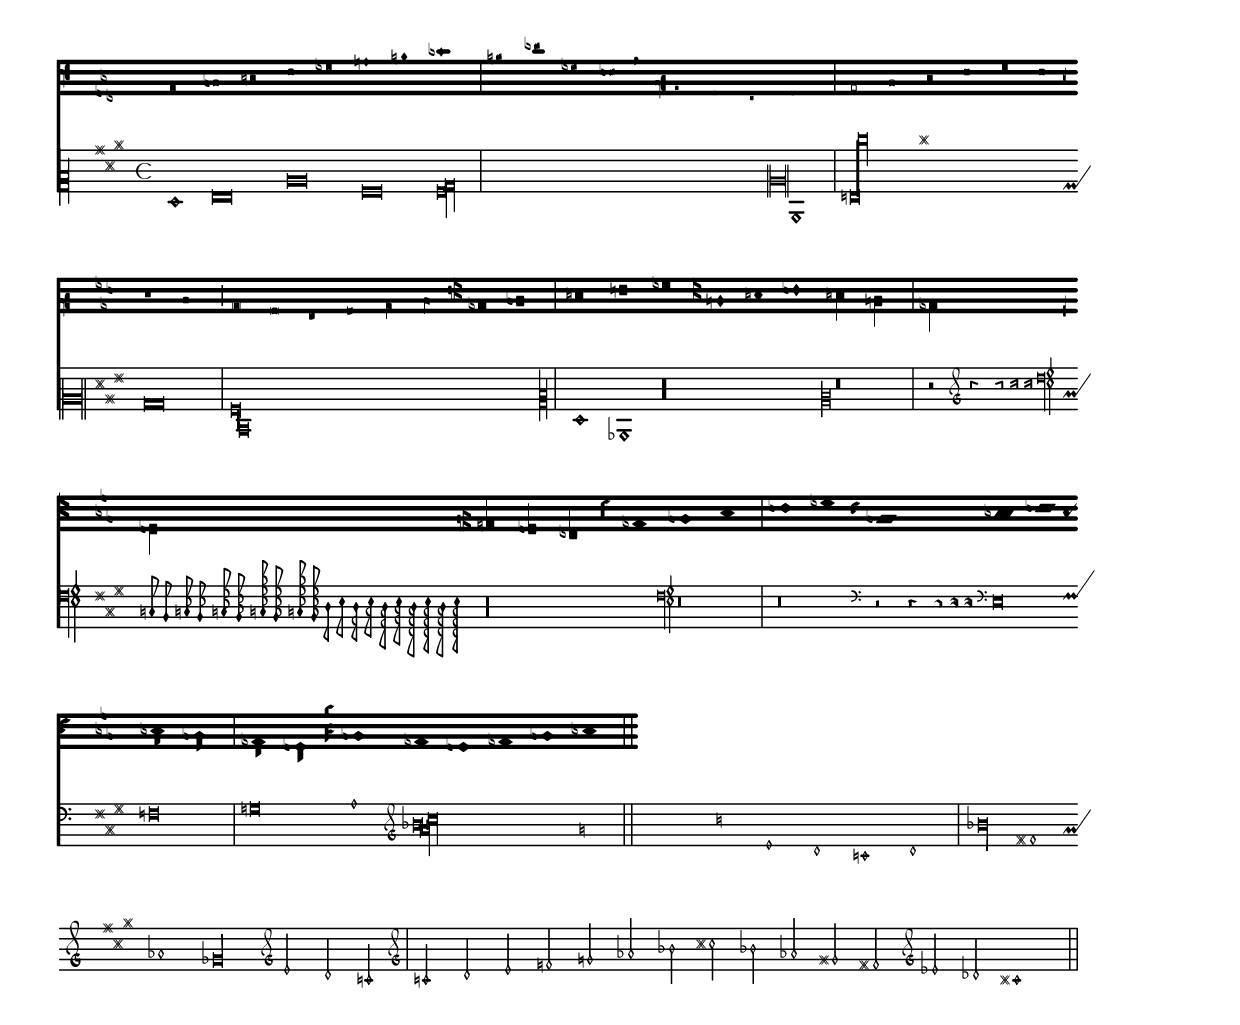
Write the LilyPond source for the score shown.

% DO NOT EDIT this file manually; it is automatically
% generated from Documentation/snippets/new
% Make any changes in Documentation/snippets/new/
% and then run scripts/auxiliar/makelsr.py
%
% This file is in the public domain.
%% Note: this file works from version 2.15.9
%% This file is in the public domain.
\version "2.15.9"

\header {
  lsrtags = "ancient-notation, symbols-and-glyphs"

  texidoc = "
Shown here are many (all?) of the symbols that are included in
LilyPond's support for ancient notation.
"
  doctitle = "Ancient fonts"
} % begin verbatim


upperStaff = \new VaticanaStaff = "upperStaff" <<
  \context VaticanaVoice <<
    \transpose c c {

      \override NoteHead #'style = #'vaticana.punctum
      \key es \major
      \clef "vaticana-fa2"
      c1 des e f ges

      \override NoteHead #'style = #'vaticana.inclinatum
      a! b ces'
      \bar "|"
      % \break % 1 (8*1)

      \override NoteHead #'style = #'vaticana.quilisma
      b! des'! ges! fes!
      \breathe
      \clef "vaticana-fa1"
      \override NoteHead #'style = #'vaticana.plica
      es d
      \override NoteHead #'style = #'vaticana.reverse.plica
      c d
      \bar "|"
      % \break %2 (8*1)

      \override NoteHead #'style = #'vaticana.punctum.cavum
      es f
      \override NoteHead #'style = #'vaticana.lpes
      g as
      \override NoteHead #'style = #'vaticana.upes
      bes as
      \override NoteHead #'style = #'vaticana.vupes
      g f
      \override NoteHead #'style = #'vaticana.linea.punctum
      \once \override Staff.BarLine #'bar-extent = #'(-1 . 1) \bar "|"
      % \break % 3 (8*1)

      es d
      \override NoteHead #'style = #'vaticana.epiphonus
      c d
      \override NoteHead #'style = #'vaticana.cephalicus
      es f

      \override Staff.KeySignature #'glyph-name-alist = #alteration-medicaea-glyph-name-alist
      \override Staff.Accidental #'glyph-name-alist = #alteration-medicaea-glyph-name-alist
      \override Staff.Custos #'style = #'medicaea
      \override NoteHead #'style = #'medicaea.punctum
      \clef "medicaea-fa2"
      ces des
      \bar "|"
      % \break % 4 (8*1)

      e! f! ges
      \clef "medicaea-do2"
      \override NoteHead #'style = #'medicaea.inclinatum
      a! b! ces'
      \override NoteHead #'style = #'medicaea.virga
      b! a!
      \bar "|"
      % \break % 5 (8*1)

      ges fes
      \clef "medicaea-fa1"
      \override NoteHead #'style = #'medicaea.rvirga
      e des ces

      \override Staff.KeySignature #'glyph-name-alist = #alteration-hufnagel-glyph-name-alist
      \override Staff.Accidental #'glyph-name-alist = #alteration-hufnagel-glyph-name-alist
      \override Staff.Custos #'style = #'hufnagel
      \override NoteHead #'style = #'hufnagel.punctum
      \clef "hufnagel-fa2"
      ces des es
      \bar "|"
      % \break % 6 (8*1)

      fes ges
      \clef "hufnagel-do2"
      \override NoteHead #'style = #'hufnagel.lpes
      as! bes! ces'
      \override NoteHead #'style = #'hufnagel.virga
      bes! as!
      \bar "|"
      % \break % 7 (8*1)

      ges! fes!
      \clef "hufnagel-do-fa"
      \override NoteHead #'style = #'hufnagel.punctum
      es! des ces des! es! fes!
      \bar "||"
      % \break % 8 (8*1)

      s32*1
      % \break % 12 (32*1)
    }
  >>
>>

lowerStaff = \new MensuralStaff = "lowerStaff" <<
  \context MensuralVoice <<
    \transpose c c {

      \key a \major
      cis'1 d'\breve gis'\breve e'\breve \[ e'\longa fis'\longa \]
      \set Staff.forceClef = ##t
      \clef "neomensural-c2"
      cis1
      \bar "|"
      % \break % 2 (16*1)

      \[ g\breve dis''\longa \]
      b\breve \[ a\longa d\longa \]
      \clef "petrucci-c2"
      % \break % 4 (16*1)

      fis1 ces1
      \clef "petrucci-c2"
      r\longa
      \set Staff.forceClef = ##t
      \clef "mensural-c2"
      r\breve
      \bar "|"
      % \break % 5 (8*1)

      r2
      \clef "mensural-g"
      r4 r8 r16 r16
      \override NoteHead #'style = #'mensural
      \override Rest #'style = #'mensural
      \clef "petrucci-f"
      c8 b, c16 b, c32 b, c64 b, c64 b,
      d8 e d16 e d32 e d64 e d64 e
      r\longa
      \set Staff.forceClef = ##t
      \clef "petrucci-f"
      r\breve
      \bar "|"
      % \break % 6 (8*1)

      r\breve
      \clef "mensural-f"
      r2 r4 r8 r16 r16

      \set Staff.forceClef = ##t
      \clef "mensural-f"
      e\breve f g a1
      \clef "mensural-g"
      % \break % 7 (8*1)

      \[ bes'!\longa a'!\longa c''!\longa \]
      e'1 d' c' d' \bar "|"
      \bar "|"
      % \break % 9 (16*1)

      bes'!\longa fis'!1 as'!1 ges'!\longa % lig
      \set Staff.forceClef = ##t
      \clef "mensural-g"
      e'2 d' c' \bar "|"
      % \break % 11 (16*1)

      \set Staff.forceClef = ##t
      \clef "petrucci-g"
      c'2 d' e' f'
      \clef "petrucci-g"
      g' as'! bes'! cis''!
      bes'! as'! gis'! fis'!
      \set Staff.forceClef = ##t
      \clef "mensural-g"
      es'! des'! cis'!1 \bar "||"
      % \break % 12 (8*1)
    }
  >>
>>

\paper {
  line-thickness = #(/ staff-space 5.0)
}

\score {
  <<
    \upperStaff
    \lowerStaff
  >>
  \layout {
    indent = 0.0
    line-width = 17.25\cm
    \context {
      \Score
      timing = ##f
    }
    \context {
      \MensuralVoice
      \override NoteHead #'style = #'neomensural
      \override Rest #'style = #'neomensural
      \override Flag #'style = #'mensural
      \override Stem #'thickness = #1.0
    }
    \context {
      \MensuralStaff
      \revert  BarLine #'transparent
      \override KeySignature #'glyph-name-alist = #alteration-mensural-glyph-name-alist
      clefGlyph = #"clefs.petrucci.c2"
    }
    \context {
      \VaticanaStaff
      \revert  BarLine #'transparent
      \override StaffSymbol #'thickness = #2.0
      \override KeySignature #'glyph-name-alist = #alteration-vaticana-glyph-name-alist
      \override Custos #'neutral-position = #4
    }
  }
}
